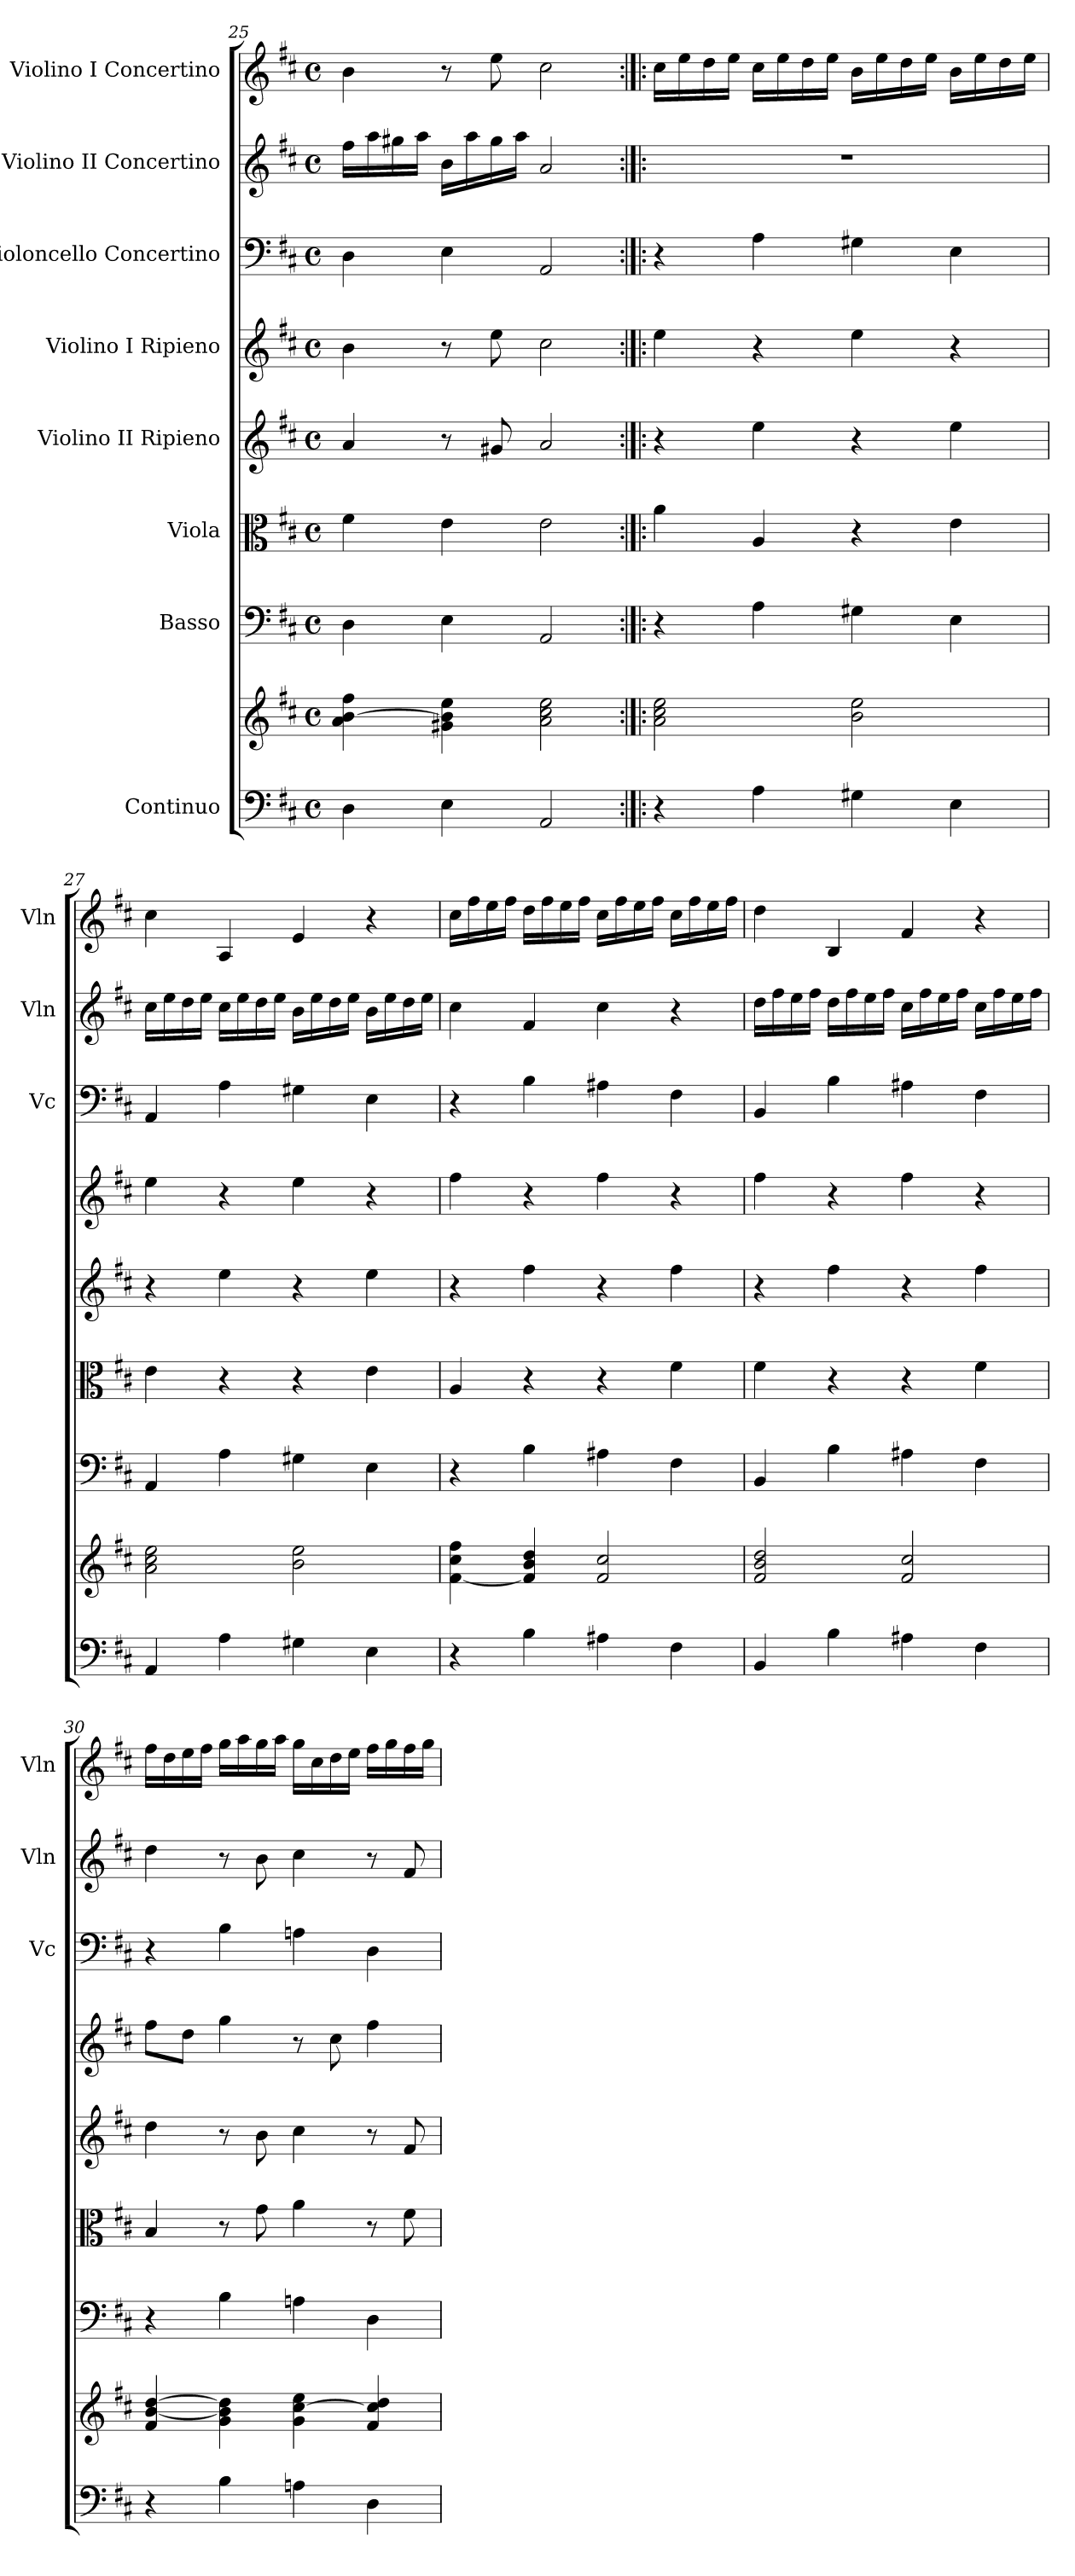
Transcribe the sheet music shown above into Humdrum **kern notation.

**kern	**kern	**kern	**kern	**kern	**kern	**kern	**kern	**kern
*part8	*part8	*part7	*part6	*part5	*part4	*part3	*part2	*part1
*staff9	*staff8	*staff7	*staff6	*staff5	*staff4	*staff3	*staff2	*staff1
*I"Continuo	*	*I"Basso	*I"Viola	*I"Violino II Ripieno	*I"Violino I Ripieno	*I"Violoncello Concertino	*I"Violino II Concertino	*I"Violino I Concertino
*	*	*	*	*	*	*I'Vc	*I'Vln	*I'Vln
*clefF4	*clefG2	*clefF4	*clefC3	*clefG2	*clefG2	*clefF4	*clefG2	*clefG2
*k[f#c#]	*k[f#c#]	*k[f#c#]	*k[f#c#]	*k[f#c#]	*k[f#c#]	*k[f#c#]	*k[f#c#]	*k[f#c#]
*M4/4	*M4/4	*M4/4	*M4/4	*M4/4	*M4/4	*M4/4	*M4/4	*M4/4
*met(c)	*met(c)	*met(c)	*met(c)	*met(c)	*met(c)	*met(c)	*met(c)	*met(c)
=25	=25	=25	=25	=25	=25	=25	=25	=25
4D\	4a\ [4b\ 4ff#\	4D\	4f#\	4a/	4b\	4D\	16ff#\LL	4b\
.	.	.	.	.	.	.	16aa\	.
.	.	.	.	.	.	.	16gg#X\	.
.	.	.	.	.	.	.	16aa\JJ	.
4E\	4g#X\ 4b\] 4ee\	4E\	4e\	8r	8r	4E\	16b\LL	8r
.	.	.	.	.	.	.	16aa\	.
.	.	.	.	8g#X/	8ee\	.	16gg#\	8ee\
.	.	.	.	.	.	.	16aa\JJ	.
2AA/	2a\ 2cc#\ 2ee\	2AA/	2e\	2a/	2cc#\	2AA/	2a/	2cc#\
=26:|!|:	=26:|!|:	=26:|!|:	=26:|!|:	=26:|!|:	=26:|!|:	=26:|!|:	=26:|!|:	=26:|!|:
4r	2a\ 2cc#\ 2ee\	4r	4a\	4r	4ee\	4r	1r	16cc#\LL
.	.	.	.	.	.	.	.	16ee\
.	.	.	.	.	.	.	.	16dd\
.	.	.	.	.	.	.	.	16ee\JJ
4A\	.	4A\	4A/	4ee\	4r	4A\	.	16cc#\LL
.	.	.	.	.	.	.	.	16ee\
.	.	.	.	.	.	.	.	16dd\
.	.	.	.	.	.	.	.	16ee\JJ
4G#X\	2b\ 2ee\	4G#X\	4r	4r	4ee\	4G#X\	.	16b\LL
.	.	.	.	.	.	.	.	16ee\
.	.	.	.	.	.	.	.	16dd\
.	.	.	.	.	.	.	.	16ee\JJ
4E\	.	4E\	4e\	4ee\	4r	4E\	.	16b\LL
.	.	.	.	.	.	.	.	16ee\
.	.	.	.	.	.	.	.	16dd\
.	.	.	.	.	.	.	.	16ee\JJ
=27	=27	=27	=27	=27	=27	=27	=27	=27
4AA/	2a\ 2cc#\ 2ee\	4AA/	4e\	4r	4ee\	4AA/	16cc#\LL	4cc#\
.	.	.	.	.	.	.	16ee\	.
.	.	.	.	.	.	.	16dd\	.
.	.	.	.	.	.	.	16ee\JJ	.
4A\	.	4A\	4r	4ee\	4r	4A\	16cc#\LL	4A/
.	.	.	.	.	.	.	16ee\	.
.	.	.	.	.	.	.	16dd\	.
.	.	.	.	.	.	.	16ee\JJ	.
4G#X\	2b\ 2ee\	4G#X\	4r	4r	4ee\	4G#X\	16b\LL	4e/
.	.	.	.	.	.	.	16ee\	.
.	.	.	.	.	.	.	16dd\	.
.	.	.	.	.	.	.	16ee\JJ	.
4E\	.	4E\	4e\	4ee\	4r	4E\	16b\LL	4r
.	.	.	.	.	.	.	16ee\	.
.	.	.	.	.	.	.	16dd\	.
.	.	.	.	.	.	.	16ee\JJ	.
!!LO:PB:g=z
=28	=28	=28	=28	=28	=28	=28	=28	=28
4r	[4f#\ 4cc#\ 4ff#\	4r	4A/	4r	4ff#\	4r	4cc#\	16cc#\LL
.	.	.	.	.	.	.	.	16ff#\
.	.	.	.	.	.	.	.	16ee\
.	.	.	.	.	.	.	.	16ff#\JJ
4B\	4f#/] 4b/ 4dd/	4B\	4r	4ff#\	4r	4B\	4f#/	16dd\LL
.	.	.	.	.	.	.	.	16ff#\
.	.	.	.	.	.	.	.	16ee\
.	.	.	.	.	.	.	.	16ff#\JJ
4A#X\	2f#/ 2cc#/	4A#X\	4r	4r	4ff#\	4A#X\	4cc#\	16cc#\LL
.	.	.	.	.	.	.	.	16ff#\
.	.	.	.	.	.	.	.	16ee\
.	.	.	.	.	.	.	.	16ff#\JJ
4F#\	.	4F#\	4f#\	4ff#\	4r	4F#\	4r	16cc#\LL
.	.	.	.	.	.	.	.	16ff#\
.	.	.	.	.	.	.	.	16ee\
.	.	.	.	.	.	.	.	16ff#\JJ
=29	=29	=29	=29	=29	=29	=29	=29	=29
4BB/	2f#/ 2b/ 2dd/	4BB/	4f#\	4r	4ff#\	4BB/	16dd\LL	4dd\
.	.	.	.	.	.	.	16ff#\	.
.	.	.	.	.	.	.	16ee\	.
.	.	.	.	.	.	.	16ff#\JJ	.
4B\	.	4B\	4r	4ff#\	4r	4B\	16dd\LL	4B/
.	.	.	.	.	.	.	16ff#\	.
.	.	.	.	.	.	.	16ee\	.
.	.	.	.	.	.	.	16ff#\JJ	.
4A#X\	2f#/ 2cc#/	4A#X\	4r	4r	4ff#\	4A#X\	16cc#\LL	4f#/
.	.	.	.	.	.	.	16ff#\	.
.	.	.	.	.	.	.	16ee\	.
.	.	.	.	.	.	.	16ff#\JJ	.
4F#\	.	4F#\	4f#\	4ff#\	4r	4F#\	16cc#\LL	4r
.	.	.	.	.	.	.	16ff#\	.
.	.	.	.	.	.	.	16ee\	.
.	.	.	.	.	.	.	16ff#\JJ	.
=30	=30	=30	=30	=30	=30	=30	=30	=30
4r	4f#/ [4b/ [4dd/	4r	4B/	4dd\	8ff#\L	4r	4dd\	16ff#\LL
.	.	.	.	.	.	.	.	16dd\
.	.	.	.	.	8dd\J	.	.	16ee\
.	.	.	.	.	.	.	.	16ff#\JJ
4B\	4g\ 4b\] 4dd\]	4B\	8r	8r	4gg\	4B\	8r	16gg\LL
.	.	.	.	.	.	.	.	16aa\
.	.	.	8g\	8b\	.	.	8b\	16gg\
.	.	.	.	.	.	.	.	16aa\JJ
4An\	4g\ [4cc#\ 4ee\	4An\	4a\	4cc#\	8r	4An\	4cc#\	16gg\LL
.	.	.	.	.	.	.	.	16cc#\
.	.	.	.	.	8cc#\	.	.	16dd\
.	.	.	.	.	.	.	.	16ee\JJ
4D\	4f#/ 4cc#/] 4dd/	4D\	8r	8r	4ff#\	4D\	8r	16ff#\LL
.	.	.	.	.	.	.	.	16gg\
.	.	.	8f#\	8f#/	.	.	8f#/	16ff#\
.	.	.	.	.	.	.	.	16gg\JJ
=	=	=	=	=	=	=	=	=
*-	*-	*-	*-	*-	*-	*-	*-	*-
